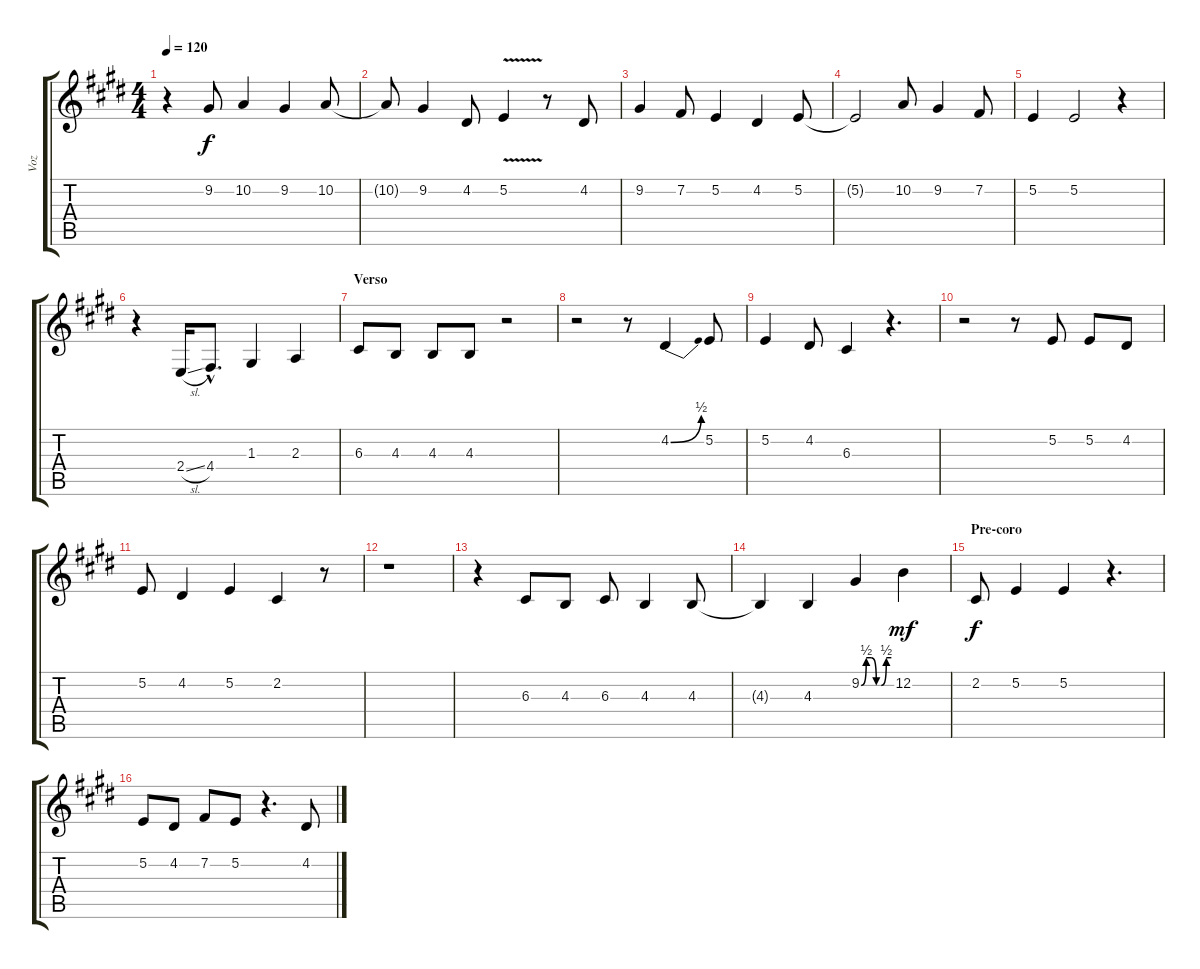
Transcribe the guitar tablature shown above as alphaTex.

\track ("Voz" "Voz") {instrument bassoon}
\staff {score tabs}
\tuning (E4 B3 G3 D3 A2 E2) {hide}
\ts (4 4)
\tempo 120
\clef g2
\ks e
r.4{dy mp} 9.2.8{dy f} 10.2.4 9.2.4 10.2.8 |
10.2{t}.8 9.2.4 4.2.8 5.2{v}.4 r.8 4.2.8 |
9.2.4 7.2.8 5.2.4 4.2.4 5.2.8 |
5.2{t}.2 10.2.8 9.2.4 7.2.8 |
5.2.4 5.2.2 r.4 |
r.4 2.4{sl}.16 4.4{hac}.8{d} 1.3.4 2.3.4 |
\section ("" "Verso")
6.3.8 4.3.8 4.3.8 4.3.8 r.2 |
r.2 r.8 4.2{be (bend 0 0 60 2)}.4 5.2.8 |
5.2.4 4.2.8 6.3.4 r.4{d} |
r.2 r.8 5.2.8 5.2.8 4.2.8 |
5.2.8 4.2.4 5.2.4 2.2.4 r.8 |
r.1 |
r.4 6.3.8 4.3.8 6.3.8 4.3.4 4.3.8 |
4.3{t}.4 4.3.4 9.2{be (custom 0 0 10 2 20 2 30 0 40 0 50 2 60 2)}.4 12.2.4{dy mf} |
\section ("" "Pre-coro")
2.2.8{dy f} 5.2.4 5.2.4 r.4{d} |
5.2.8 4.2.8 7.2.8 5.2.8 r.4{d} 4.2.8
